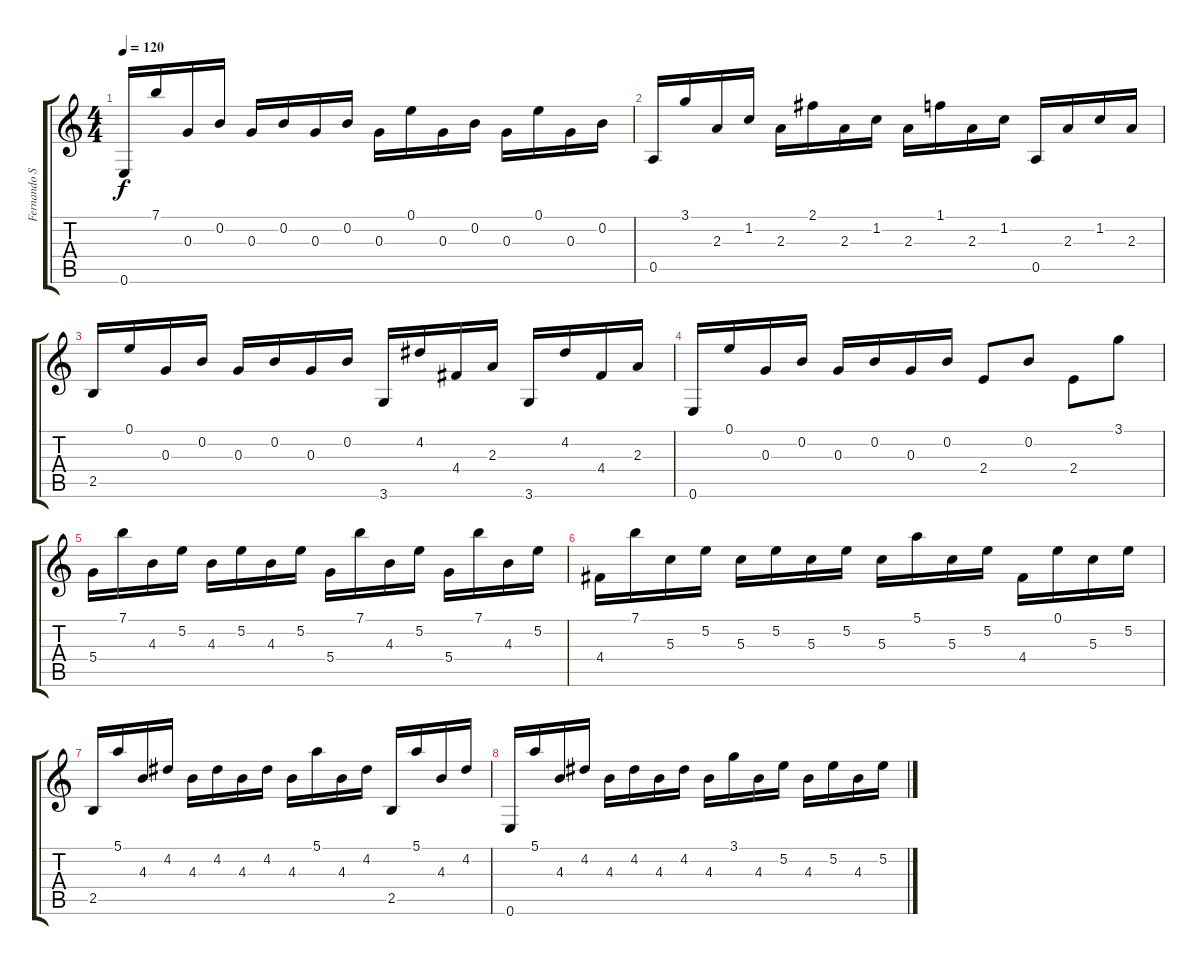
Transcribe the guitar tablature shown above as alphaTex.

\track ("Fernando Sor" "Fernando S") {instrument acousticguitarnylon}
\staff {score tabs}
\tuning (E4 B3 G3 D3 A2 E2) {hide}
\ts (4 4)
\tempo 120
\clef g2
\ks c
0.6.16{dy f} 7.1.16 0.3.16 0.2.16 0.3.16 0.2.16 0.3.16 0.2.16 0.3.16 0.1.16 0.3.16 0.2.16 0.3.16 0.1.16 0.3.16 0.2.16 |
0.5.16 3.1.16 2.3.16 1.2.16 2.3.16 2.1.16 2.3.16 1.2.16 2.3.16 1.1.16 2.3.16 1.2.16 0.5.16 2.3.16 1.2.16 2.3.16 |
2.5.16 0.1.16 0.3.16 0.2.16 0.3.16 0.2.16 0.3.16 0.2.16 3.6.16 4.2.16 4.4.16 2.3.16 3.6.16 4.2.16 4.4.16 2.3.16 |
0.6.16 0.1.16 0.3.16 0.2.16 0.3.16 0.2.16 0.3.16 0.2.16 2.4.8 0.2.8 2.4.8 3.1.8 |
5.4.16 7.1.16 4.3.16 5.2.16 4.3.16 5.2.16 4.3.16 5.2.16 5.4.16 7.1.16 4.3.16 5.2.16 5.4.16 7.1.16 4.3.16 5.2.16 |
4.4.16 7.1.16 5.3.16 5.2.16 5.3.16 5.2.16 5.3.16 5.2.16 5.3.16 5.1.16 5.3.16 5.2.16 4.4.16 0.1.16 5.3.16 5.2.16 |
2.5.16 5.1.16 4.3.16 4.2.16 4.3.16 4.2.16 4.3.16 4.2.16 4.3.16 5.1.16 4.3.16 4.2.16 2.5.16 5.1.16 4.3.16 4.2.16 |
0.6.16 5.1.16 4.3.16 4.2.16 4.3.16 4.2.16 4.3.16 4.2.16 4.3.16 3.1.16 4.3.16 5.2.16 4.3.16 5.2.16 4.3.16 5.2.16
